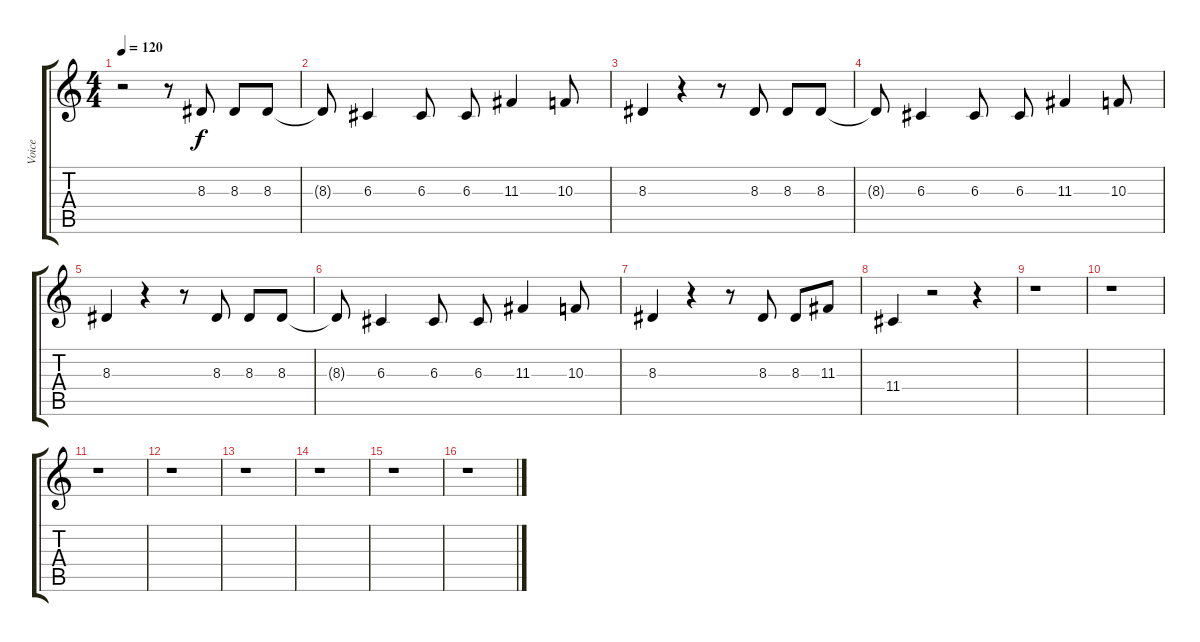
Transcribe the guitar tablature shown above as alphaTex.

\track ("Voice" "Voice") {instrument flute}
\staff {score tabs}
\tuning (E4 B3 G3 D3 A2 E2) {hide}
\ts (4 4)
\tempo 120
\clef g2
\ks c
r.2{dy f} r.8 8.3.8 8.3.8 8.3.8 |
8.3{t}.8 6.3.4 6.3.8 6.3.8 11.3.4 10.3.8 |
8.3.4 r.4 r.8 8.3.8 8.3.8 8.3.8 |
8.3{t}.8 6.3.4 6.3.8 6.3.8 11.3.4 10.3.8 |
8.3.4 r.4 r.8 8.3.8 8.3.8 8.3.8 |
8.3{t}.8 6.3.4 6.3.8 6.3.8 11.3.4 10.3.8 |
8.3.4 r.4 r.8 8.3.8 8.3.8 11.3.8 |
11.4.4 r.2 r.4 |
r.1 |
r.1 |
r.1 |
r.1 |
r.1 |
r.1 |
r.1 |
r.1
